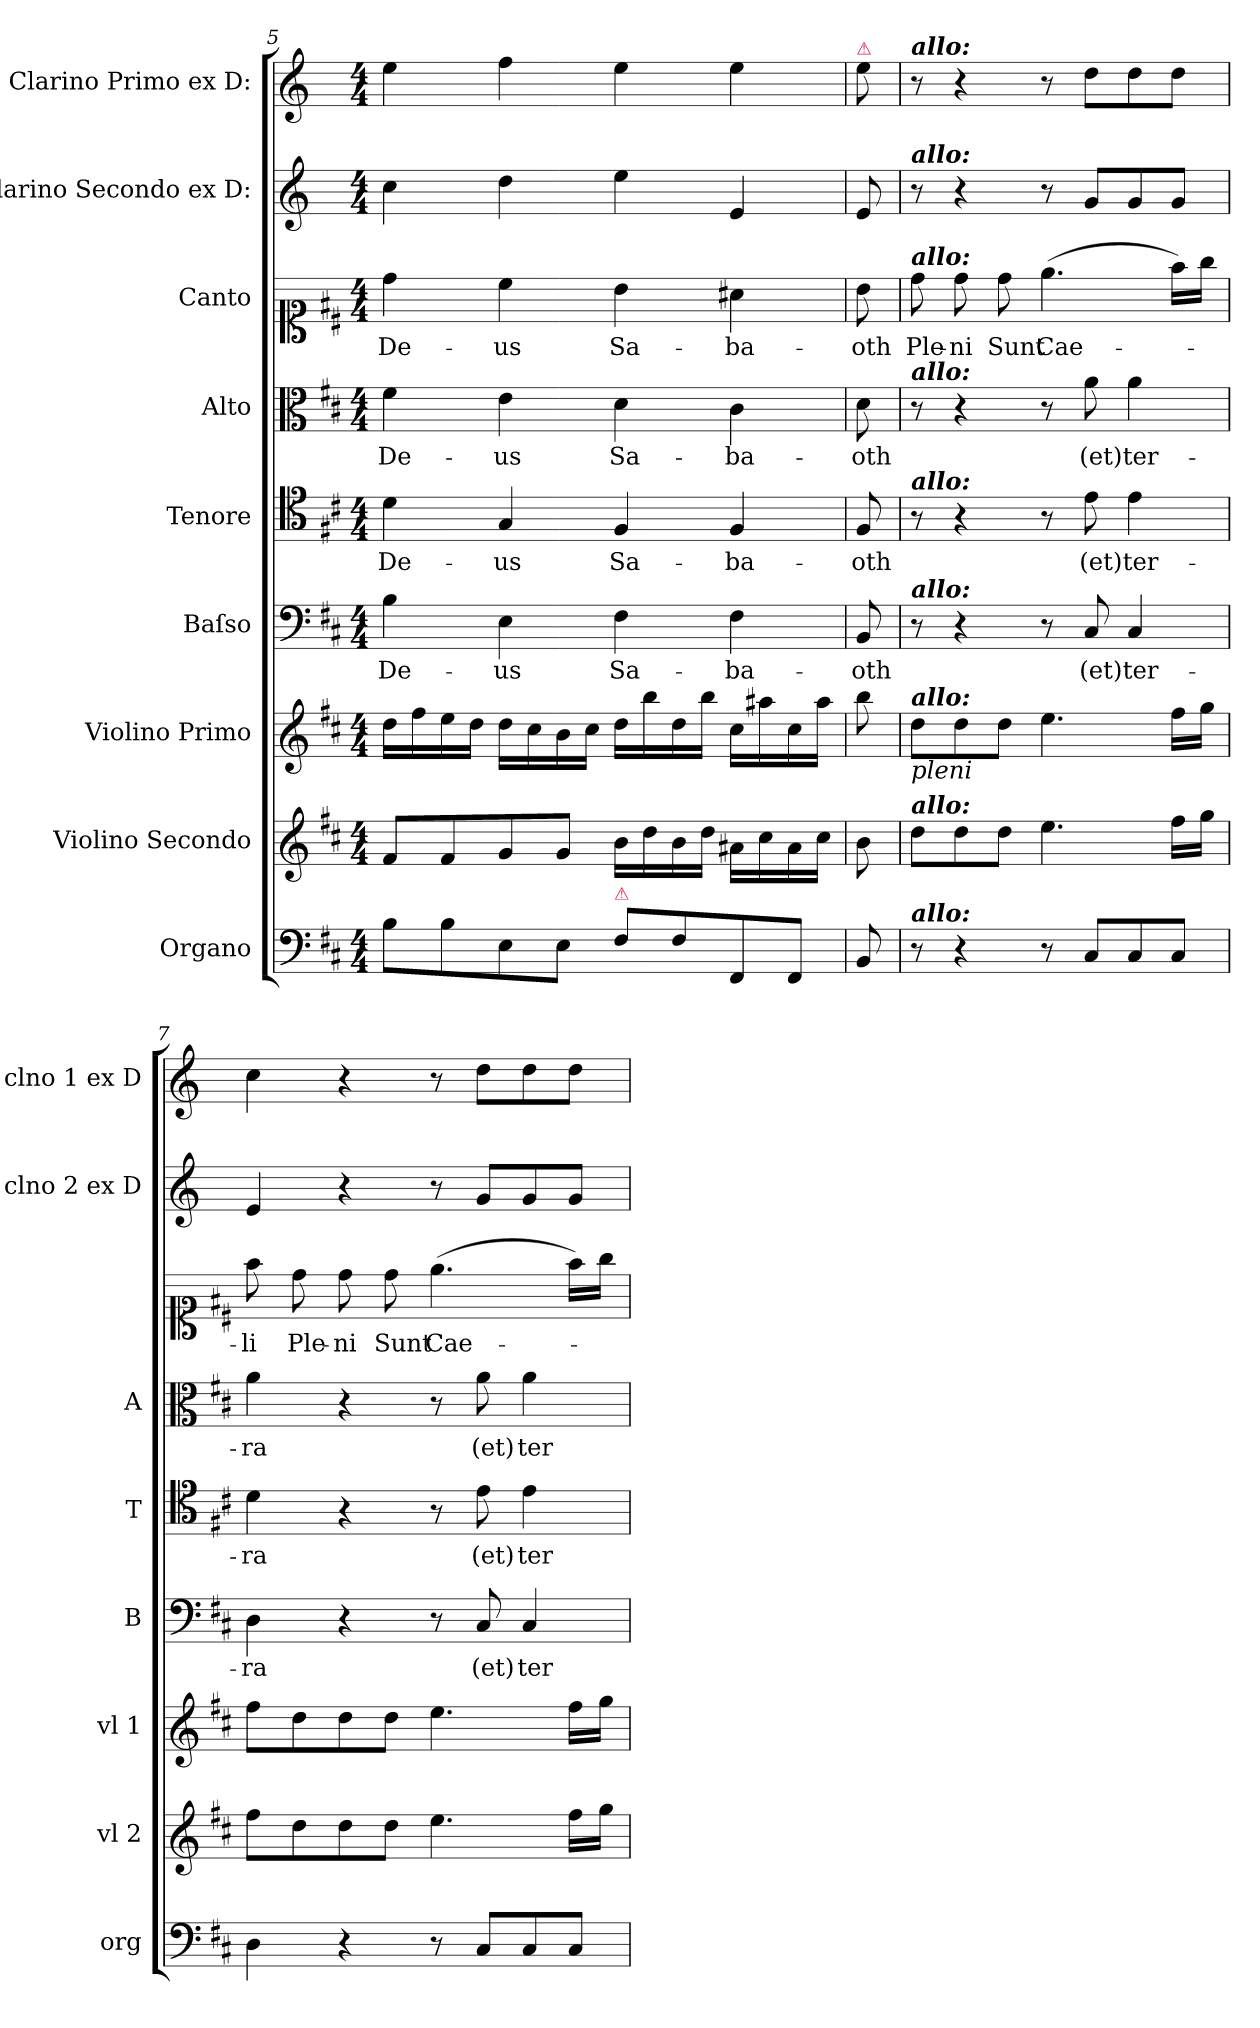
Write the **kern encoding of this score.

**kern	**kern	**kern	**kern	**text	**kern	**text	**kern	**text	**kern	**text	**kern	**kern
*part9	*part8	*part7	*part6	*part6	*part5	*part5	*part4	*part4	*part3	*part3	*part2	*part1
*staff9	*staff8	*staff7	*staff6	*staff6	*staff5	*staff5	*staff4	*staff4	*staff3	*staff3	*staff2	*staff1
*I"Organo	*I"Violino Secondo	*I"Violino Primo	*I"Baſso	*	*I"Tenore	*	*I"Alto	*	*I"Canto	*	*I"Clarino Secondo ex D:	*I"Clarino Primo ex D:
*I'org	*I'vl 2	*I'vl 1	*I'B	*	*I'T	*	*I'A	*	*	*	*I'clno 2 ex D	*I'clno 1 ex D
*clefF4	*clefG2	*clefG2	*clefF4	*	*clefC4	*	*clefC3	*	*clefC1	*	*clefG2	*clefG2
*	*	*	*	*	*	*	*	*	*	*	*ITrd-1c-2	*ITrd-1c-2
*k[f#c#]	*k[f#c#]	*k[f#c#]	*k[f#c#]	*	*k[f#c#]	*	*k[f#c#]	*	*k[f#c#]	*	*k[f#c#]	*k[f#c#]
*D:	*D:	*D:	*D:	*	*D:	*	*D:	*	*D:	*	*D:	*D:
*M4/4	*M4/4	*M4/4	*M4/4	*	*M4/4	*	*M4/4	*	*M4/4	*	*M4/4	*M4/4
=5	=5	=5	=5	=5	=5	=5	=5	=5	=5	=5	=5	=5
8B\L	8f#/L	16dd\LL	4B\	De-	4d\	De-	4f#\	De-	4dd\	De-	4dd\	4ff#\
.	.	16ff#\	.	.	.	.	.	.	.	.	.	.
8B\	8f#/	16ee\	.	.	.	.	.	.	.	.	.	.
.	.	16dd\JJ	.	.	.	.	.	.	.	.	.	.
8E\	8g/	16dd\LL	4E\	-us	4G/	-us	4e\	-us	4cc#\	-us	4ee\	4gg\
.	.	16cc#\	.	.	.	.	.	.	.	.	.	.
8E\J	8g/J	16b\	.	.	.	.	.	.	.	.	.	.
.	.	16cc#\JJ	.	.	.	.	.	.	.	.	.	.
!LO:TX:a:color=crimson:t=⚠	!	!	!	!	!	!	!	!	!	!	!	!
8F#\L	16b\LL	16dd\LL	4F#\	Sa-	4F#/	Sa-	4d\	Sa-	4b\	Sa-	4ff#\	4ff#\
.	16dd\	16bb\	.	.	.	.	.	.	.	.	.	.
8F#\	16b\	16dd\	.	.	.	.	.	.	.	.	.	.
.	16dd\JJ	16bb\JJ	.	.	.	.	.	.	.	.	.	.
8FF#/	16a#X\LL	16cc#\LL	4F#\	-ba-	4F#/	-ba-	4c#\	-ba-	4a#X\	-ba-	4f#/	4ff#\
.	16cc#\	16aa#X\	.	.	.	.	.	.	.	.	.	.
8FF#/J	16a#\	16cc#\	.	.	.	.	.	.	.	.	.	.
.	16cc#\JJ	16aa#\JJ	.	.	.	.	.	.	.	.	.	.
=6	=6	=6	=6	=6	=6	=6	=6	=6	=6	=6	=6	=6
!	!	!	!	!	!	!	!	!	!	!	!	!LO:TX:a:color=crimson:t=⚠
8BB/	8b\	8bb\	8BB/	-oth	8F#/	-oth	8d\	-oth	8b\	-oth	8f#/	8ff#\
=	=	=	=	=	=	=	=	=	=	=	=	=
!	!	!	!	!	!	!	!	!	!	!	!	!LO:TX:a:Bi:t=allo&colon;
!	!	!	!	!	!	!	!	!	!	!	!LO:TX:a:Bi:t=allo&colon;	!
!	!	!	!	!	!	!	!	!	!LO:TX:a:Bi:t=allo&colon;	!	!	!
!	!	!	!	!	!	!	!LO:TX:a:Bi:t=allo&colon;	!	!	!	!	!
!	!	!	!	!	!LO:TX:a:Bi:t=allo&colon;	!	!	!	!	!	!	!
!	!	!	!LO:TX:a:Bi:t=allo&colon;	!	!	!	!	!	!	!	!	!
!	!	!LO:TX:b:i:t=pleni	!	!	!	!	!	!	!	!	!	!
!	!	!LO:TX:a:Bi:t=allo&colon;	!	!	!	!	!	!	!	!	!	!
!	!LO:TX:a:Bi:t=allo&colon;	!	!	!	!	!	!	!	!	!	!	!
!LO:TX:a:Bi:t=allo&colon;	!	!	!	!	!	!	!	!	!	!	!	!
8r	8dd\L	8dd\L	8r	.	8r	.	8r	.	8dd\	Ple-	8r	8r
4r	8dd\	8dd\	4r	.	4r	.	4r	.	8dd\	-ni	4r	4r
.	8dd\J	8dd\J	.	.	.	.	.	.	8dd\	Sunt	.	.
8r	4.ee\	4.ee\	8r	.	8r	.	8r	.	(4.ee\	Cae-	8r	8r
8C#/L	.	.	8C#/	(et)	8e\	(et)	8a\	(et)	.	.	8a/L	8ee\L
8C#/	.	.	4C#/	ter-	4e\	ter-	4a\	ter-	.	.	8a/	8ee\
8C#/J	16ff#\LL	16ff#\LL	.	.	.	.	.	.	16ff#\LL)	.	8a/J	8ee\J
.	16gg\JJ	16gg\JJ	.	.	.	.	.	.	16gg\JJ	.	.	.
=7	=7	=7	=7	=7	=7	=7	=7	=7	=7	=7	=7	=7
4D\	8ff#\L	8ff#\L	4D\	-ra	4d\	-ra	4a\	-ra	8ff#\	-li	4f#/	4dd\
!	!	!	!	!	!	!	!	!	!	!LO:LY:i	!	!
.	8dd\	8dd\	.	.	.	.	.	.	8dd\	Ple-	.	.
!	!	!	!	!	!	!	!	!	!	!LO:LY:i	!	!
4r	8dd\	8dd\	4r	.	4r	.	4r	.	8dd\	-ni	4r	4r
!	!	!	!	!	!	!	!	!	!	!LO:LY:i	!	!
.	8dd\J	8dd\J	.	.	.	.	.	.	8dd\	Sunt	.	.
!	!	!	!	!	!	!	!	!	!	!LO:LY:i	!	!
8r	4.ee\	4.ee\	8r	.	8r	.	8r	.	(4.ee\	Cae-	8r	8r
!	!	!	!	!LO:LY:i	!	!LO:LY:i	!	!LO:LY:i	!	!	!	!
8C#/L	.	.	8C#/	(et)	8e\	(et)	8a\	(et)	.	.	8a/L	8ee\L
!	!	!	!	!LO:LY:i	!	!LO:LY:i	!	!LO:LY:i	!	!	!	!
8C#/	.	.	4C#/	ter-	4e\	ter-	4a\	ter-	.	.	8a/	8ee\
8C#/J	16ff#\LL	16ff#\LL	.	.	.	.	.	.	16ff#\LL)	.	8a/J	8ee\J
.	16gg\JJ	16gg\JJ	.	.	.	.	.	.	16gg\JJ	.	.	.
=	=	=	=	=	=	=	=	=	=	=	=	=
*-	*-	*-	*-	*-	*-	*-	*-	*-	*-	*-	*-	*-
